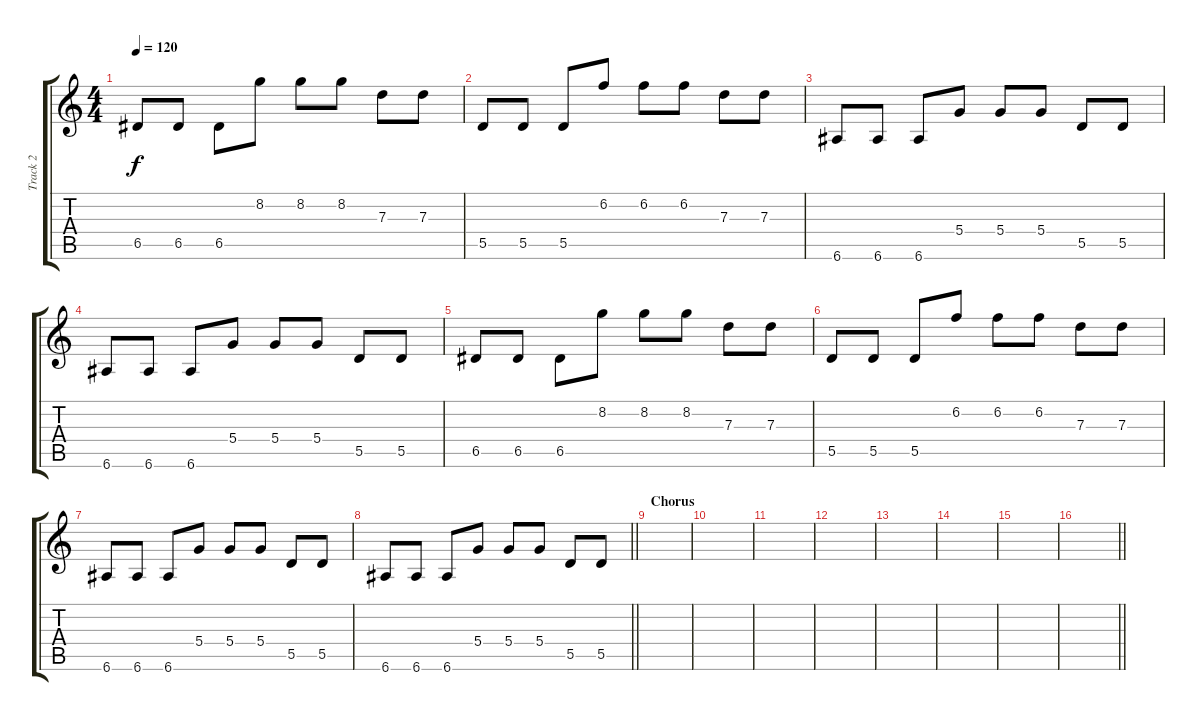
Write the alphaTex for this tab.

\track ("Track 2" "Track 2") {instrument electricguitarjazz}
\staff {score tabs}
\tuning (E4 B3 G3 D3 A2 E2) {hide}
\ts (4 4)
\tempo 120
\clef g2
\ks c
6.5.8{dy f} 6.5.8 6.5.8 8.2.8 8.2.8 8.2.8 7.3.8 7.3.8 |
5.5.8 5.5.8 5.5.8 6.2.8 6.2.8 6.2.8 7.3.8 7.3.8 |
6.6.8 6.6.8 6.6.8 5.4.8 5.4.8 5.4.8 5.5.8 5.5.8 |
6.6.8 6.6.8 6.6.8 5.4.8 5.4.8 5.4.8 5.5.8 5.5.8 |
6.5.8 6.5.8 6.5.8 8.2.8 8.2.8 8.2.8 7.3.8 7.3.8 |
5.5.8 5.5.8 5.5.8 6.2.8 6.2.8 6.2.8 7.3.8 7.3.8 |
6.6.8 6.6.8 6.6.8 5.4.8 5.4.8 5.4.8 5.5.8 5.5.8 |
\barLineRight lightlight
6.6.8 6.6.8 6.6.8 5.4.8 5.4.8 5.4.8 5.5.8 5.5.8 |
\section ("" "Chorus")
|
|
|
|
|
|
|
\barLineRight lightlight
